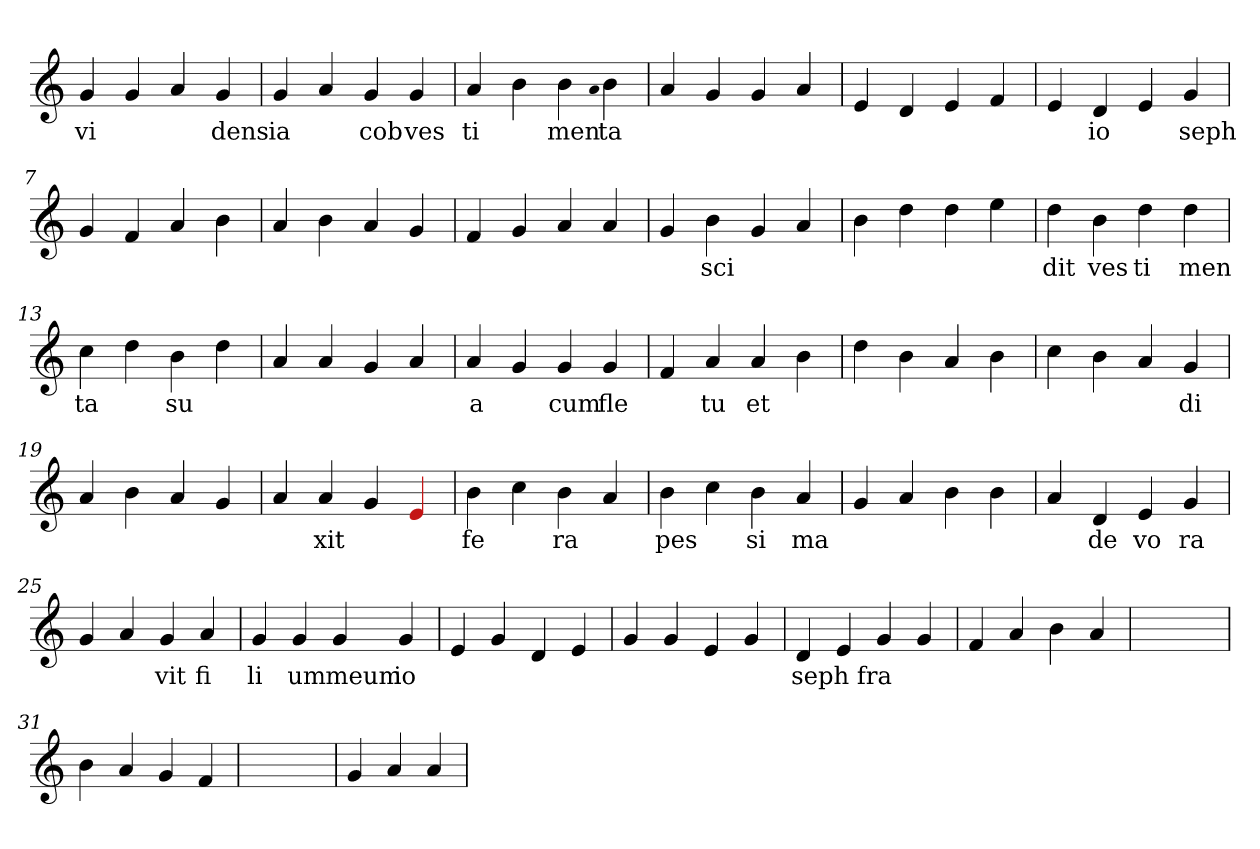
**kern	**text
*part1	*part1
*staff1	*staff1
*clefG2	*
=1	=1
4g	vi
4g	.
4a	.
4g	dens
=2	=2
4g	ia
4a	.
4g	cob
4g	ves
=3	=3
4a	ti
4b	.
4b	men
qqa	.
4b	ta
=4	=4
4a	.
4g	.
4g	.
4a	.
=5	=5
4e	.
4d	.
4e	.
4f	.
=6	=6
4e	.
4d	io
4e	.
4g	seph
=7	=7
4g	.
4f	.
4a	.
4b	.
=8	=8
4a	.
4b	.
4a	.
4g	.
=9	=9
4f	.
4g	.
4a	.
4a	.
=10	=10
4g	.
4b	sci
4g	.
4a	.
=11	=11
4b	.
4dd	.
4dd	.
4ee	.
=12	=12
4dd	dit
4b	ves
4dd	ti
4dd	men
=13	=13
4cc	ta
4dd	.
4b	su
4dd	.
=14	=14
4a	.
4a	.
4g	.
4a	.
=15	=15
4a	a
4g	.
4g	cum
4g	fle
=16	=16
4f	.
4a	tu
4a	et
4b	.
=17	=17
4dd	.
4b	.
4a	.
4b	.
=18	=18
4cc	.
4b	.
4a	.
4g	di
=19	=19
4a	.
4b	.
4a	.
4g	.
=20	=20
4a	.
4a	xit
4g	.
4Re	.
=21	=21
4b	fe
4cc	.
4b	ra
4a	.
=22	=22
4b	pes
4cc	.
4b	si
4a	ma
=23	=23
4g	.
4a	.
4b	.
4b	.
=24	=24
4a	.
4d	de
4e	vo
4g	ra
=25	=25
4g	.
4a	.
4g	vit
4a	fi
=26	=26
4g	li
4g	um
4g	meum
4g	io
=27	=27
4e	.
4g	.
4d	.
4e	.
=28	=28
4g	.
4g	.
4e	.
4g	.
=29	=29
4d	seph
4e	.
4g	fra
4g	.
=30	=30
4f	.
4a	.
4b	.
4a	.
=31	=31
1ryy	.
=31	=31
4b	.
4a	.
4g	.
4f	.
=32	=32
1ryy	.
=32	=32
4g	.
4a	.
4a	.
=	=
*-	*-
